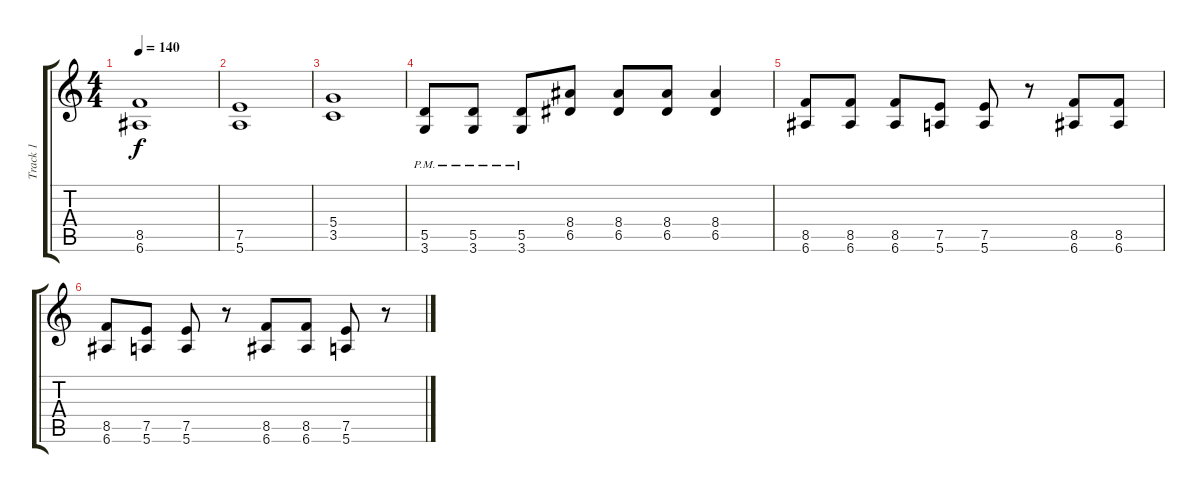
\track ("Track 1" "Track 1") {instrument distortionguitar}
\staff {score tabs}
\tuning (E4 B3 G3 D3 A2 E2) {hide}
\ts (4 4)
\tempo 140
\clef g2
\ks c
(8.5 6.6).1{dy f} |
(7.5 5.6).1 |
(5.4 3.5).1 |
(5.5{pm} 3.6{pm}).8 (5.5{pm} 3.6{pm}).8 (5.5{pm} 3.6{pm}).8 (8.4 6.5).8 (8.4 6.5).8 (8.4 6.5).8 (8.4 6.5).4 |
(8.5 6.6).8 (8.5 6.6).8 (8.5 6.6).8 (7.5 5.6).8 (7.5 5.6).8 r.8 (8.5 6.6).8 (8.5 6.6).8 |
(8.5 6.6).8 (7.5 5.6).8 (7.5 5.6).8 r.8 (8.5 6.6).8 (8.5 6.6).8 (7.5 5.6).8 r.8
